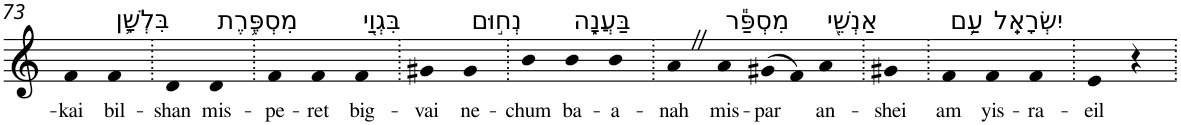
**kern	**text
*part1	*part1
*staff1	*staff1
*I"Piano	*
*I'Pno	*
!!LO:PB:g=z
*clefG2	*
*k[]	*
=73	=73
!	!LO:LY:b
4f	-kai
!LO:TX:a:t=בִּלְשָׁ֛ן	!
!	!LO:LY:b
4f	bil-
=74.	=74.
!	!LO:LY:b
4d	-shan
!LO:TX:a:t=מִסְפֶּ֥רֶת	!
!	!LO:LY:b
4d	mis-
=75.	=75.
!	!LO:LY:b
4f	-pe-
!	!LO:LY:b
4f	-ret
!LO:TX:a:t=בִּגְוַ֖י	!
!	!LO:LY:b
4f	big-
=76.	=76.
!	!LO:LY:b
4g#X	-vai
!LO:TX:a:t=נְח֣וּם	!
!	!LO:LY:b
4g#	ne-
=77.	=77.
!	!LO:LY:b
4b	-chum
!LO:TX:a:t=בַּעֲנָ֑ה	!
!	!LO:LY:b
4b	ba-
!	!LO:LY:b
4b	-a-
=78.	=78.
!	!LO:LY:b
4aZ	-nah
!LO:TX:a:t=מִסְפַּ֕ר	!
!	!LO:LY:b
4a	mis-
!	!LO:LY:b
(>8g#X	-par
8f)	.
!LO:TX:a:t=אַנְשֵׁ֖י	!
!	!LO:LY:b
4a	an-
=79.	=79.
!	!LO:LY:b
4g#X	-shei
=80.	=80.
!LO:TX:a:t=עַ֥ם	!
!	!LO:LY:b
4f	am
!LO:TX:a:t=יִשְׂרָאֵֽל	!
!	!LO:LY:b
4f	yis-
!	!LO:LY:b
4f	-ra-
=81.	=81.
!	!LO:LY:b
4e	-eil
4r	.
=.	=.
*-	*-
